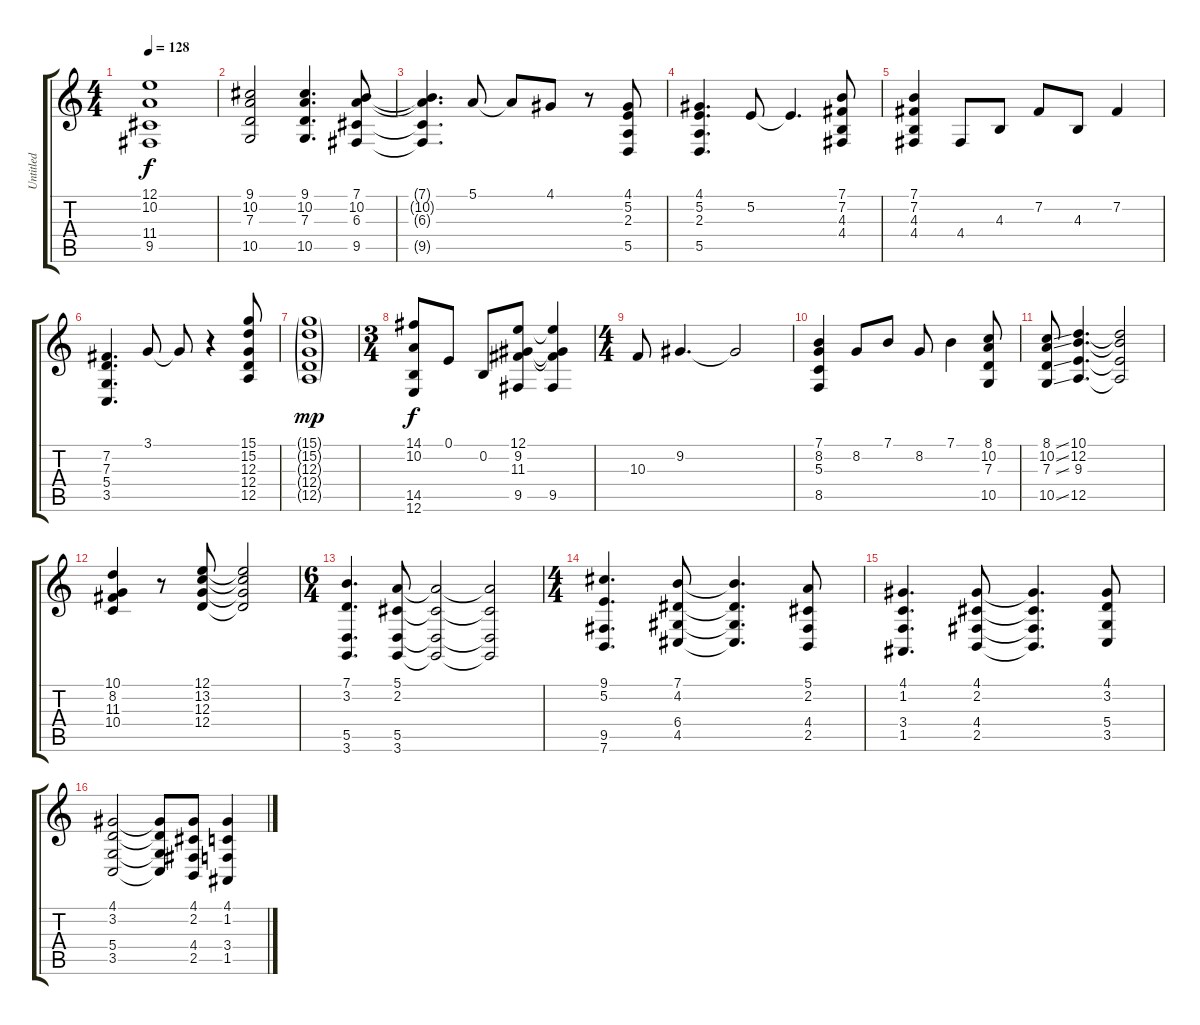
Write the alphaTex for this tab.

\track ("Untitled" "Untitled") {instrument electricpiano1}
\staff {score tabs}
\tuning (E4 B3 G3 D3 A2 E2) {hide}
\ts (4 4)
\tempo 128
\clef g2
\ks c
(12.1 10.2 11.4 9.5).1{dy f} |
(9.1 10.2 7.3 10.5).2 (9.1 10.2 7.3 10.5).4{d} (7.1 10.2 6.3 9.5).8 |
(7.1{t} 10.2{t} 6.3{t} 9.5{t}).4{d} 5.1.8 5.1{t}.8 4.1.8 r.8 (4.1 5.2 2.3 5.5).8 |
(4.1 5.2 2.3 5.5).4{d} 5.2.8 5.2{t}.4{d} (7.1 7.2 4.3 4.4).8 |
(7.1 7.2 4.3 4.4).4 4.4.8 4.3.8 7.2.8 4.3.8 7.2.4 |
(7.2 7.3 5.4 3.5).4{d} 3.1.8 3.1{t}.8 r.4 (15.1 15.2 12.3 12.4 12.5).8 |
(15.1{g} 15.2{g} 12.3{g} 12.4{g} 12.5{g}).1{dy mp} |
\ts (3 4)
(14.1 10.2 14.5 12.6).8{dy f} 0.1.8 0.2.8 (12.1 9.2 11.3 9.5).8 (12.1{t} 9.2{t} 11.3{t} 9.5).4 |
\ts (4 4)
10.3.8 9.2.4{d} 9.2{t}.2 |
(7.1 8.2 5.3 8.5).4 8.2.8 7.1.8 8.2.8 7.1.4 (8.1 10.2 7.3 10.5).8 |
(8.1{ss} 10.2{ss} 7.3{ss} 10.5{ss}).8 (10.1 12.2 9.3 12.5).4{d} (10.1{t} 12.2{t} 9.3{t} 12.5{t}).2 |
(10.1 8.2 11.3 10.4).4 r.8 (12.1 13.2 12.3 12.4).8 (12.1{t} 13.2{t} 12.3{t} 12.4{t}).2 |
\ts (6 4)
(7.1 3.2 5.5 3.6).4{d} (5.1 2.2 5.5 3.6).8 (5.1{t} 2.2{t} 5.5{t} 3.6{t}).2 (5.1{t} 2.2{t} 5.5{t} 3.6{t}).2 |
\ts (4 4)
(9.1 5.2 9.5 7.6).4{d} (7.1 4.2 6.4 4.5).8 (7.1{t} 4.2{t} 6.4{t} 4.5{t}).4{d} (5.1 2.2 4.4 2.5).8 |
(4.1 1.2 3.4 1.5).4{d} (4.1 2.2 4.4 2.5).8 (4.1{t} 2.2{t} 4.4{t} 2.5{t}).4{d} (4.1 3.2 5.4 3.5).8 |
(4.1 3.2 5.4 3.5).2 (4.1{t} 3.2{t} 5.4{t} 3.5{t}).8 (4.1 2.2 4.4 2.5).8 (4.1 1.2 3.4 1.5).4
